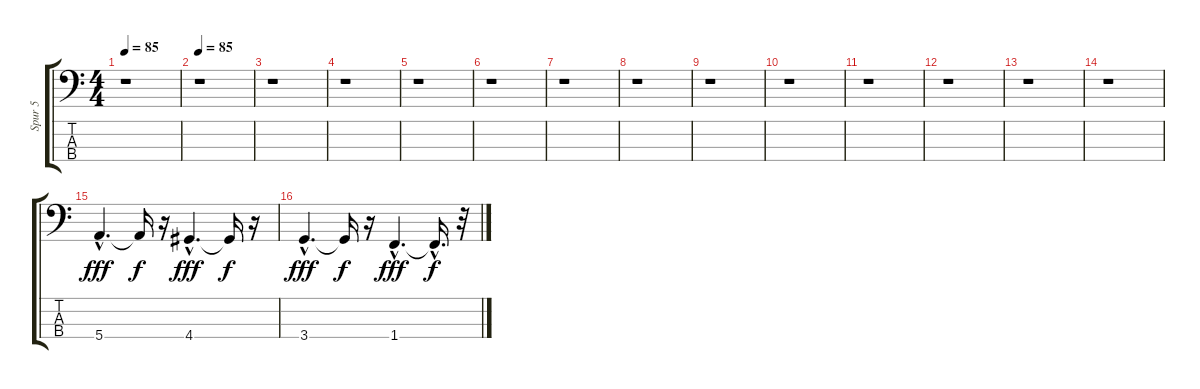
\track ("Spur 5" "Spur 5") {instrument acousticbass}
\staff {score tabs}
\tuning (G2 D2 A1 E1) {hide}
\ts (4 4)
\tempo 85
\clef f4
\ks c
r.1{dy fff instrument acousticbass} |
\tempo 85
r.1 |
r.1 |
r.1 |
r.1 |
r.1 |
r.1 |
r.1 |
r.1 |
r.1 |
r.1 |
r.1 |
r.1 |
r.1 |
5.4{hac}.4{d volume 16 instrument acousticbass} 5.4{t}.16{dy f} r.16 4.4{hac}.4{d dy fff} 4.4{t}.16{dy f} r.16 |
3.4{hac}.4{d dy fff} 3.4{t}.16{dy f} r.16 1.4{hac}.4{d dy fff} 1.4{hac t}.16{d dy f} r.32
